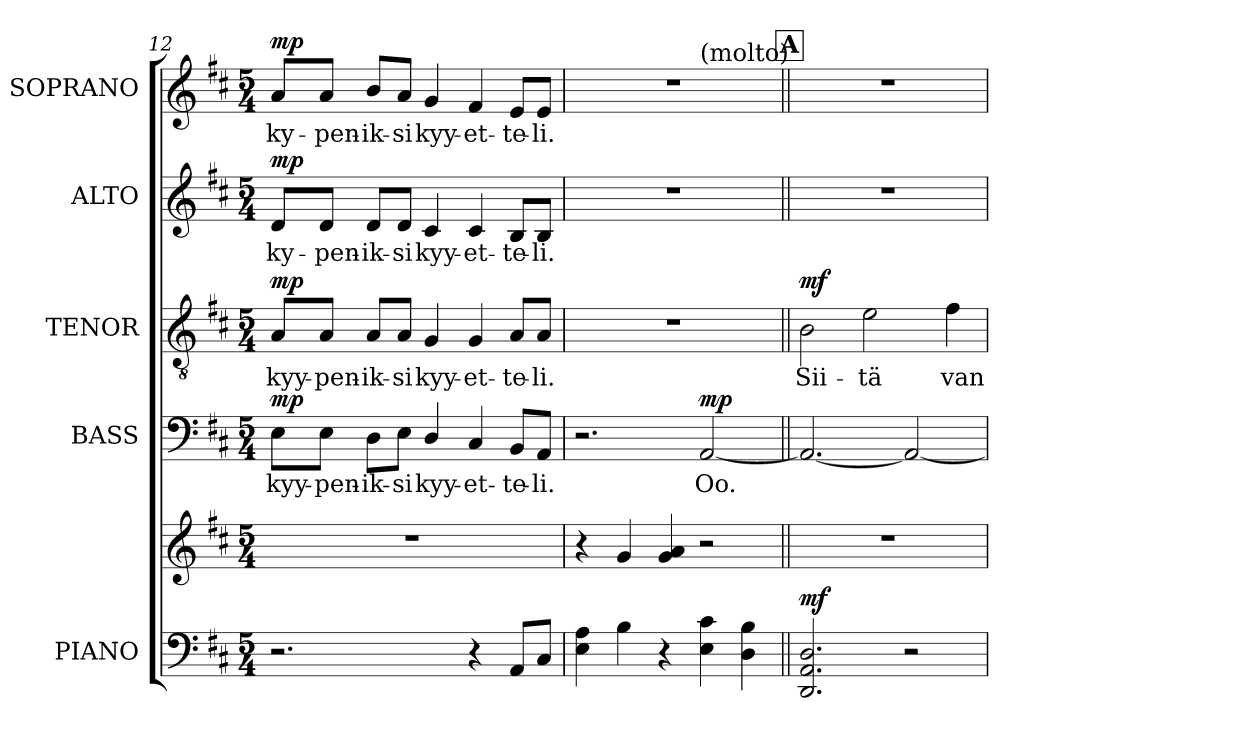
**kern	**kern	**dynam	**kern	**text	**dynam	**kern	**text	**dynam	**kern	**text	**dynam	**kern	**text	**dynam
*part5	*part5	*part5	*part4	*part4	*part4	*part3	*part3	*part3	*part2	*part2	*part2	*part1	*part1	*part1
*staff6	*staff5	*staff5/6	*staff4	*staff4	*staff4	*staff3	*staff3	*staff3	*staff2	*staff2	*staff2	*staff1	*staff1	*staff1
*I"PIANO	*	*	*I"BASS	*	*	*I"TENOR	*	*	*I"ALTO	*	*	*I"SOPRANO	*	*
*I'PNO.	*	*	*I'B.	*	*	*I'T.	*	*	*I'A.	*	*	*I'S.	*	*
!!LO:PB:g=z
*clefF4	*clefG2	*	*clefF4	*	*	*clefGv2	*	*	*clefG2	*	*	*clefG2	*	*
*	*	*	*	*	*	*ITrd7c12	*	*	*	*	*	*	*	*
*k[f#c#]	*k[f#c#]	*	*k[f#c#]	*	*	*k[f#c#]	*	*	*k[f#c#]	*	*	*k[f#c#]	*	*
*D:	*D:	*	*D:	*	*	*D:	*	*	*D:	*	*	*D:	*	*
*M5/4	*M5/4	*	*M5/4	*	*	*M5/4	*	*	*M5/4	*	*	*M5/4	*	*
=12	=12	=12	=12	=12	=12	=12	=12	=12	=12	=12	=12	=12	=12	=12
!	!LO:N:vis=1	!	!	!	!	!	!	!	!	!	!	!	!	!
!	!	!	!	!LO:LY:b:color=#000000	!	!	!	!	!	!	!	!	!	!
!	!	!	!	!	!	!	!LO:LY:b:color=#000000	!	!	!	!	!	!	!
!	!	!	!	!	!	!	!	!	!	!LO:LY:b:color=#000000	!	!	!	!
!	!	!	!	!	!	!	!	!	!	!	!	!	!LO:LY:b:color=#000000	!
2.r	4%5r	.	8Ei\L	kyy-	mp	8AAi/L	kyy-	mp	8di/L	ky-	mp	8ai/L	ky-	mp
!	!	!	!	!LO:LY:b:color=#000000	!	!	!	!	!	!	!	!	!	!
!	!	!	!	!	!	!	!LO:LY:b:color=#000000	!	!	!	!	!	!	!
!	!	!	!	!	!	!	!	!	!	!LO:LY:b:color=#000000	!	!	!	!
!	!	!	!	!	!	!	!	!	!	!	!	!	!LO:LY:b:color=#000000	!
.	.	.	8Ei\J	-pen-	.	8AAi/J	-pen-	.	8di/J	-pen-	.	8ai/J	-pen-	.
!	!	!	!	!LO:LY:b:color=#000000	!	!	!	!	!	!	!	!	!	!
!	!	!	!	!	!	!	!LO:LY:b:color=#000000	!	!	!	!	!	!	!
!	!	!	!	!	!	!	!	!	!	!LO:LY:b:color=#000000	!	!	!	!
!	!	!	!	!	!	!	!	!	!	!	!	!	!LO:LY:b:color=#000000	!
.	.	.	8Di\L	-ik-	.	8AAi/L	-ik-	.	8di/L	-ik-	.	8bi/L	-ik-	.
!	!	!	!	!LO:LY:b:color=#000000	!	!	!	!	!	!	!	!	!	!
!	!	!	!	!	!	!	!LO:LY:b:color=#000000	!	!	!	!	!	!	!
!	!	!	!	!	!	!	!	!	!	!LO:LY:b:color=#000000	!	!	!	!
!	!	!	!	!	!	!	!	!	!	!	!	!	!LO:LY:b:color=#000000	!
.	.	.	8Ei\J	-si	.	8AAi/J	-si	.	8di/J	-si	.	8ai/J	-si	.
!	!	!	!	!LO:LY:b:color=#000000	!	!	!	!	!	!	!	!	!	!
!	!	!	!	!	!	!	!LO:LY:b:color=#000000	!	!	!	!	!	!	!
!	!	!	!	!	!	!	!	!	!	!LO:LY:b:color=#000000	!	!	!	!
!	!	!	!	!	!	!	!	!	!	!	!	!	!LO:LY:b:color=#000000	!
.	.	.	4Di/	kyy-	.	4GGi/	kyy-	.	4c#i/	kyy-	.	4gi/	kyy-	.
!	!	!	!	!LO:LY:b:color=#000000	!	!	!	!	!	!	!	!	!	!
!	!	!	!	!	!	!	!LO:LY:b:color=#000000	!	!	!	!	!	!	!
!	!	!	!	!	!	!	!	!	!	!LO:LY:b:color=#000000	!	!	!	!
!	!	!	!	!	!	!	!	!	!	!	!	!	!LO:LY:b:color=#000000	!
4r	.	.	4C#i/	-et-	.	4GGi/	-et-	.	4c#i/	-et-	.	4f#i/	-et-	.
!	!	!	!	!LO:LY:b:color=#000000	!	!	!	!	!	!	!	!	!	!
!	!	!	!	!	!	!	!LO:LY:b:color=#000000	!	!	!	!	!	!	!
!	!	!	!	!	!	!	!	!	!	!LO:LY:b:color=#000000	!	!	!	!
!	!	!	!	!	!	!	!	!	!	!	!	!	!LO:LY:b:color=#000000	!
8AAi/L	.	.	8BBi/L	-te-	.	8AAi/L	-te-	.	8Bi/L	-te-	.	8ei/L	-te-	.
!	!	!	!	!LO:LY:b:color=#000000	!	!	!	!	!	!	!	!	!	!
!	!	!	!	!	!	!	!LO:LY:b:color=#000000	!	!	!	!	!	!	!
!	!	!	!	!	!	!	!	!	!	!LO:LY:b:color=#000000	!	!	!	!
!	!	!	!	!	!	!	!	!	!	!	!	!	!LO:LY:b:color=#000000	!
8C#i/J	.	.	8AAi/J	-li.	.	8AAi/J	-li.	.	8Bi/J	-li.	.	8ei/J	-li.	.
=13	=13	=13	=13	=13	=13	=13	=13	=13	=13	=13	=13	=13	=13	=13
!	!	!	!	!	!	!LO:N:vis=1	!	!	!LO:N:vis=1	!	!	!LO:N:vis=1	!	!
*	*	*	*	*	*	*	*	*	*	*	*	*^	*	*
4Ei\ 4Ai	4r	.	2.r	.	.	4%5r	.	.	4%5r	.	.	4%5r	2.ryy	.	.
4Bi\	4gi/	.	.	.	.	.	.	.	.	.	.	.	.	.	.
4r	4gi/ 4ai	.	.	.	.	.	.	.	.	.	.	.	.	.	.
!	!	!	!	!	!	!	!	!	!	!	!	!	!LO:TX:a:t=(molto)	!	!
!	!	!	!	!LO:LY:b:color=#000000	!	!	!	!	!	!	!	!	!	!	!
4Ei\ 4c#i	2r	.	[2AAi/	Oo.	mp	.	.	.	.	.	.	.	2ryy	.	.
4Di\ 4Bi	.	.	.	.	.	.	.	.	.	.	.	.	.	.	.
!!LO:REH:place=s1:color=#000000:enc=box:fs=19.9975:t=A
=14||	=14||	=14||	=14||	=14||	=14||	=14||	=14||	=14||	=14||	=14||	=14||	=14||	=14||	=14||	=14||
!	!LO:N:vis=1	!	!	!	!	!	!	!	!	!	!	!	!	!	!
*	*	*	*	*	*	*	*	*	*	*	*	*v	*v	*	*
*	*	*	*	*	*	*	*	*	*	*	*	*^	*	*
!	!	!	!	!	!	!	!	!	!	!	!	!LO:TX:t=rit.	!	!	!
!	!	!	!	!	!	!	!LO:LY:b:color=#000000	!	!LO:N:vis=1	!	!	!LO:N:vis=1	!	!	!
*	*	*	*	*	*	*	*	*	*	*	*	*v	*v	*	*
2.DDi/ 2.AAi 2.Di	4%5r	mf	2.AAi/_	.	.	2BBi\	Sii-	mf	4%5r	.	.	4%5r	.	.
!	!	!	!	!	!	!	!LO:LY:b:color=#000000	!	!	!	!	!	!	!
.	.	.	.	.	.	2Ei\	-tä	.	.	.	.	.	.	.
2r	.	.	2AAi/_	.	.	.	.	.	.	.	.	.	.	.
!	!	!	!	!	!	!	!LO:LY:b:color=#000000	!	!	!	!	!	!	!
.	.	.	.	.	.	4F#i\	van-	.	.	.	.	.	.	.
=	=	=	=	=	=	=	=	=	=	=	=	=	=	=
*-	*-	*-	*-	*-	*-	*-	*-	*-	*-	*-	*-	*-	*-	*-
